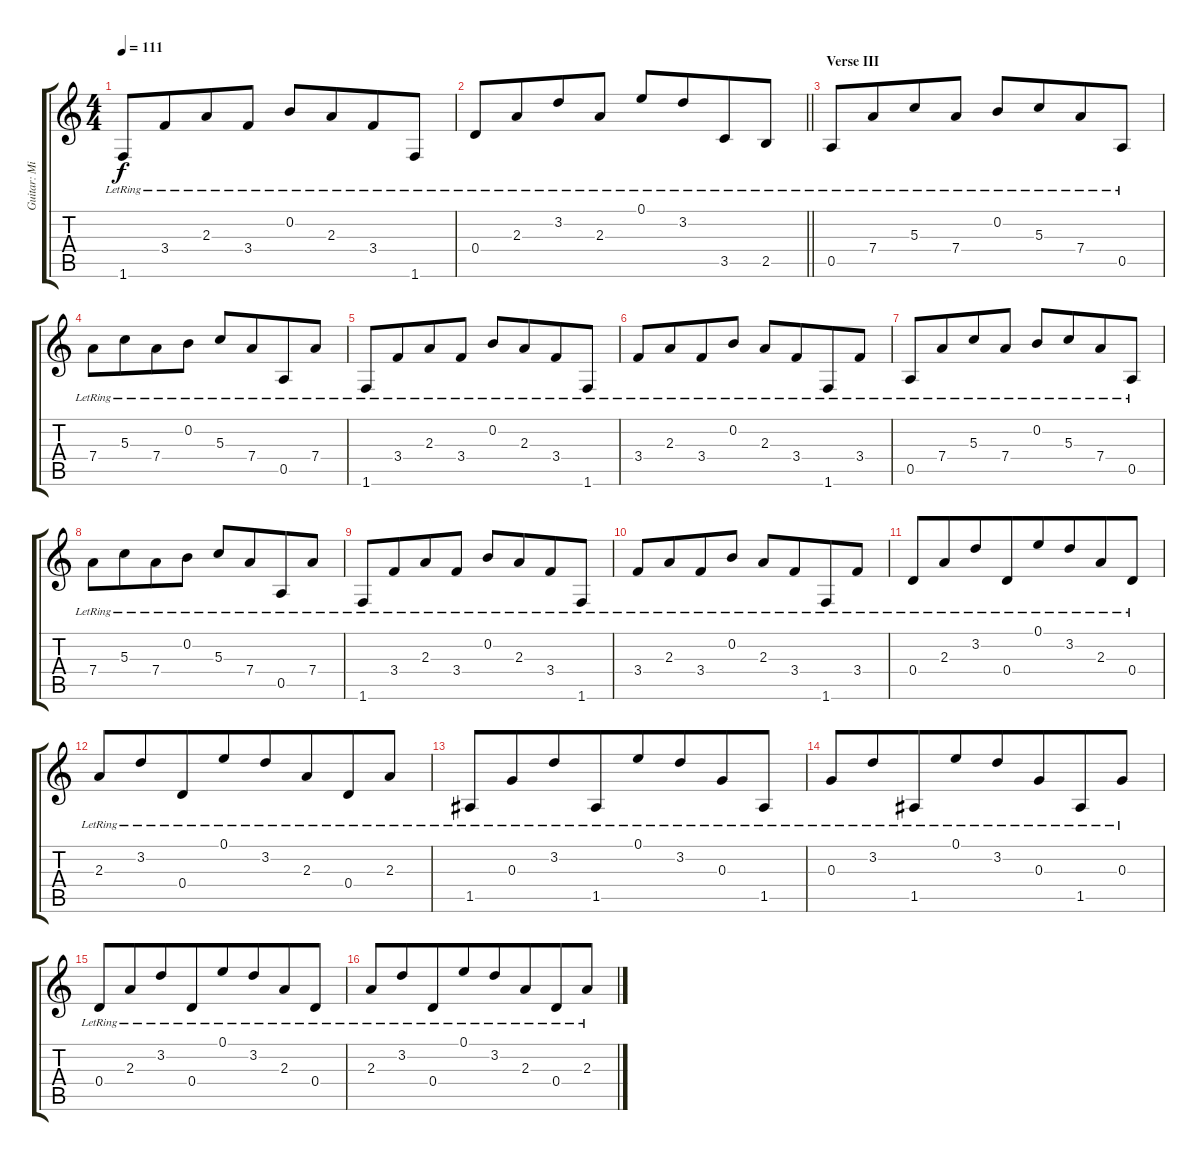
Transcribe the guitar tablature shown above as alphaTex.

\track ("Guitar: Michael" "Guitar: Mi") {instrument electricguitarclean}
\staff {score tabs}
\tuning (E4 B3 G3 D3 A2 E2) {hide}
\ts (4 4)
\tempo 111
\clef g2
\ks c
1.6{lr}.8{dy f} 3.4{lr}.8{beam merge} 2.3{lr}.8 3.4{lr}.8 0.2{lr}.8 2.3{lr}.8{beam merge} 3.4{lr}.8 1.6{lr}.8 |
\barLineRight lightlight
0.4{lr}.8{beam merge} 2.3{lr}.8{beam merge} 3.2{lr}.8 2.3{lr}.8 0.1{lr}.8{beam merge} 3.2{lr}.8{beam merge} 3.5{lr}.8 2.5{lr}.8 |
\section ("" "Verse III")
0.5{lr}.8 7.4{lr}.8{beam merge} 5.3{lr}.8 7.4{lr}.8 0.2{lr}.8 5.3{lr}.8{beam merge} 7.4{lr}.8 0.5{lr}.8 |
7.4{lr}.8{beam merge} 5.3{lr}.8{beam merge} 7.4{lr}.8 0.2{lr}.8 5.3{lr}.8{beam merge} 7.4{lr}.8{beam merge} 0.5{lr}.8 7.4{lr}.8 |
1.6{lr}.8 3.4{lr}.8{beam merge} 2.3{lr}.8 3.4{lr}.8 0.2{lr}.8 2.3{lr}.8{beam merge} 3.4{lr}.8 1.6{lr}.8 |
3.4{lr}.8{beam merge} 2.3{lr}.8{beam merge} 3.4{lr}.8 0.2{lr}.8 2.3{lr}.8{beam merge} 3.4{lr}.8{beam merge} 1.6{lr}.8 3.4{lr}.8 |
0.5{lr}.8 7.4{lr}.8{beam merge} 5.3{lr}.8 7.4{lr}.8 0.2{lr}.8 5.3{lr}.8{beam merge} 7.4{lr}.8 0.5{lr}.8 |
7.4{lr}.8{beam merge} 5.3{lr}.8{beam merge} 7.4{lr}.8 0.2{lr}.8 5.3{lr}.8{beam merge} 7.4{lr}.8{beam merge} 0.5{lr}.8 7.4{lr}.8 |
1.6{lr}.8 3.4{lr}.8{beam merge} 2.3{lr}.8 3.4{lr}.8 0.2{lr}.8 2.3{lr}.8{beam merge} 3.4{lr}.8 1.6{lr}.8 |
3.4{lr}.8{beam merge} 2.3{lr}.8{beam merge} 3.4{lr}.8 0.2{lr}.8 2.3{lr}.8{beam merge} 3.4{lr}.8{beam merge} 1.6{lr}.8 3.4{lr}.8 |
0.4{lr}.8 2.3{lr}.8{beam merge} 3.2{lr}.8 0.4{lr}.8{beam merge} 0.1{lr}.8 3.2{lr}.8{beam merge} 2.3{lr}.8 0.4{lr}.8 |
2.3{lr}.8 3.2{lr}.8{beam merge} 0.4{lr}.8 0.1{lr}.8{beam merge} 3.2{lr}.8 2.3{lr}.8{beam merge} 0.4{lr}.8 2.3{lr}.8 |
1.5{lr}.8 0.3{lr}.8{beam merge} 3.2{lr}.8 1.5{lr}.8{beam merge} 0.1{lr}.8 3.2{lr}.8{beam merge} 0.3{lr}.8 1.5{lr}.8 |
0.3{lr}.8 3.2{lr}.8{beam merge} 1.5{lr}.8 0.1{lr}.8{beam merge} 3.2{lr}.8 0.3{lr}.8{beam merge} 1.5{lr}.8 0.3{lr}.8 |
0.4{lr}.8 2.3{lr}.8{beam merge} 3.2{lr}.8 0.4{lr}.8{beam merge} 0.1{lr}.8 3.2{lr}.8{beam merge} 2.3{lr}.8 0.4{lr}.8 |
2.3{lr}.8 3.2{lr}.8{beam merge} 0.4{lr}.8 0.1{lr}.8{beam merge} 3.2{lr}.8 2.3{lr}.8{beam merge} 0.4{lr}.8 2.3{lr}.8
